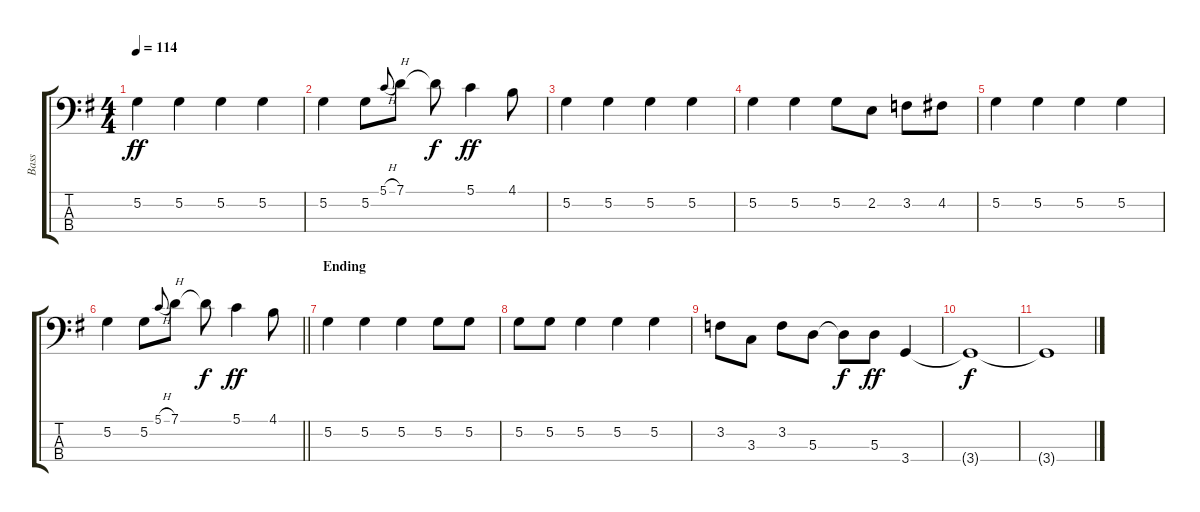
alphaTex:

\track ("Bass" "Bass") {instrument electricbasspick}
\staff {score tabs}
\tuning (G2 D2 A1 E1) {hide}
\ts (4 4)
\tempo 114
\clef f4
\ks g
5.2.4{dy ff} 5.2.4 5.2.4 5.2.4 |
5.2.4 5.2.8 5.1{h}.8{gr onbeat} 7.1.8{txt "H"} 7.1{t}.8{dy f} 5.1.4{dy ff} 4.1.8 |
5.2.4 5.2.4 5.2.4 5.2.4 |
5.2.4 5.2.4 5.2.8 2.2.8 3.2.8 4.2.8 |
5.2.4 5.2.4 5.2.4 5.2.4 |
\barLineRight lightlight
5.2.4 5.2.8 5.1{h}.8{gr onbeat} 7.1.8{txt "H"} 7.1{t}.8{dy f} 5.1.4{dy ff} 4.1.8 |
\section ("" "Ending")
5.2.4 5.2.4 5.2.4 5.2.8 5.2.8 |
5.2.8 5.2.8 5.2.4 5.2.4 5.2.4 |
3.2.8 3.3.8 3.2.8 5.3.8 5.3{t}.8{dy f} 5.3.8{dy ff} 3.4.4 |
3.4{t}.1{dy f} |
3.4{t}.1
